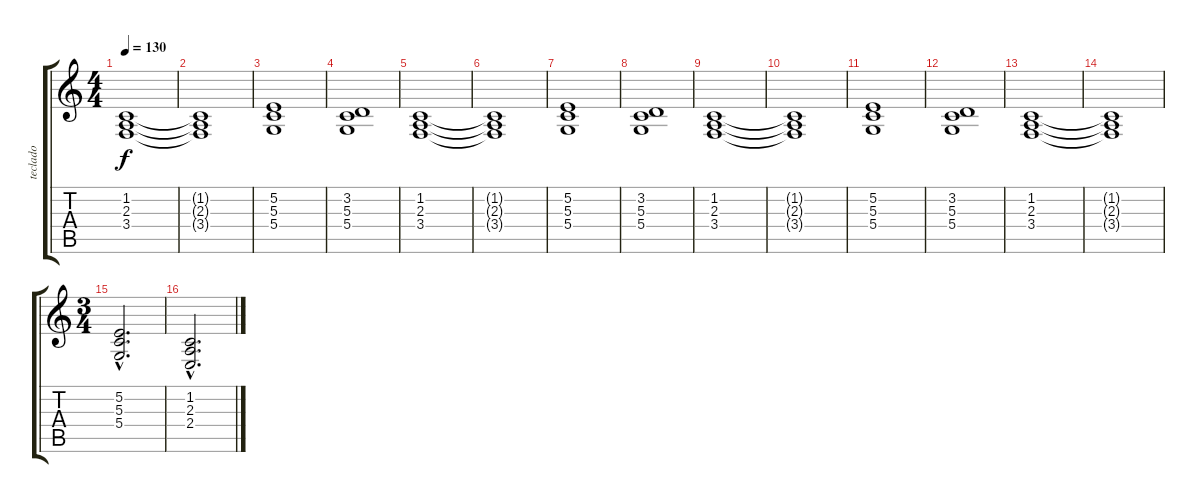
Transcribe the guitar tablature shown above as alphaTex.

\track ("teclado" "teclado") {instrument synthstrings1}
\staff {score tabs}
\tuning (E4 B3 G3 D3 A2 E2) {hide}
\ts (4 4)
\tempo 130
\clef g2
\ks c
(1.2 2.3 3.4).1{dy f} |
(1.2{t} 2.3{t} 3.4{t}).1 |
(5.2 5.3 5.4).1 |
(3.2 5.3 5.4).1 |
(1.2 2.3 3.4).1 |
(1.2{t} 2.3{t} 3.4{t}).1 |
(5.2 5.3 5.4).1 |
(3.2 5.3 5.4).1 |
(1.2 2.3 3.4).1 |
(1.2{t} 2.3{t} 3.4{t}).1 |
(5.2 5.3 5.4).1 |
(3.2 5.3 5.4).1 |
(1.2 2.3 3.4).1 |
(1.2{t} 2.3{t} 3.4{t}).1 |
\ts (3 4)
(5.2{hac} 5.3{hac} 5.4{hac}).2{d} |
(1.2{hac} 2.3{hac} 2.4{hac}).2{d}
